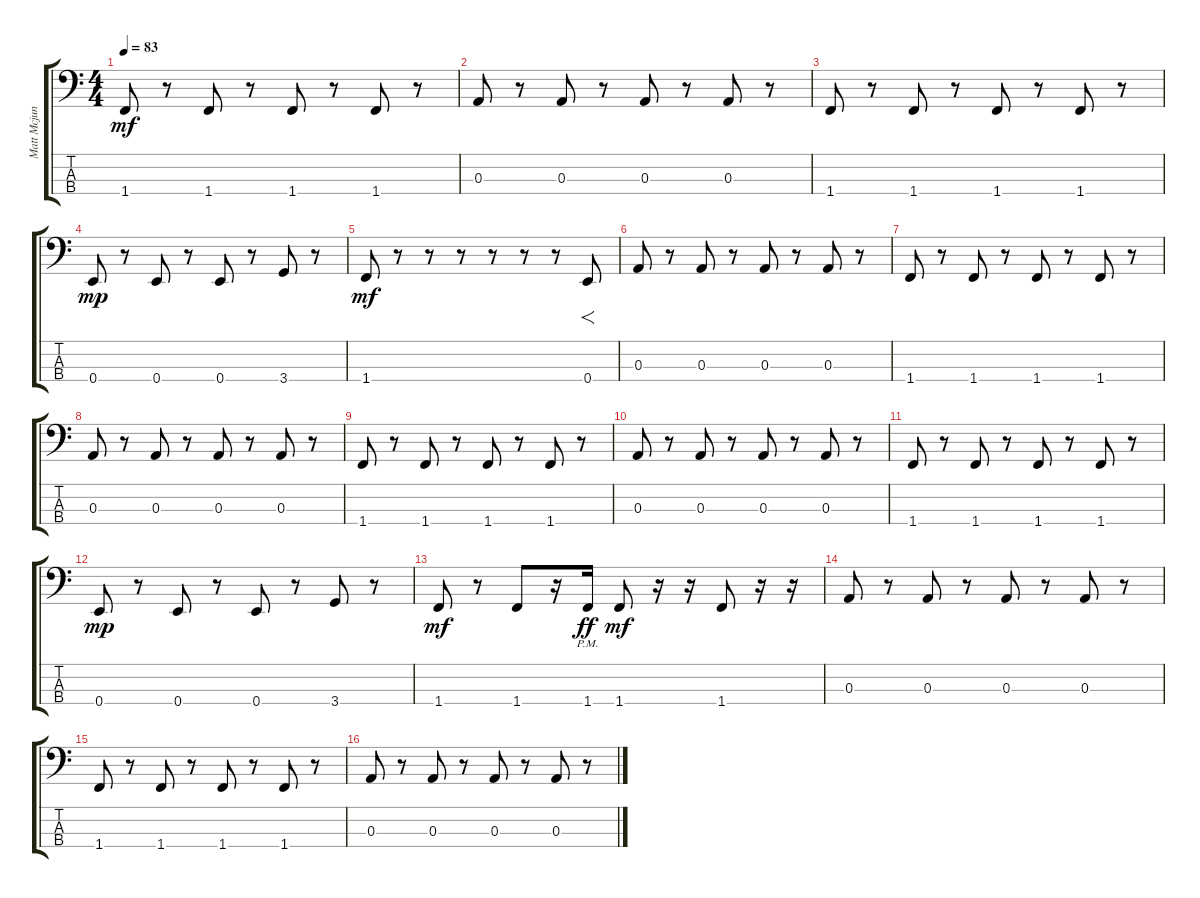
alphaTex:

\track ("Matt Mcjunkins" "Matt Mcjun") {instrument electricbassfinger}
\staff {score tabs}
\tuning (G2 D2 A1 E1) {hide}
\ts (4 4)
\tempo 83
\clef f4
\ks c
1.4.8{dy mf} r.8 1.4.8 r.8 1.4.8 r.8 1.4.8 r.8 |
0.3.8 r.8 0.3.8 r.8 0.3.8 r.8 0.3.8 r.8 |
1.4.8 r.8 1.4.8 r.8 1.4.8 r.8 1.4.8 r.8 |
0.4.8{dy mp} r.8 0.4.8 r.8 0.4.8 r.8 3.4.8 r.8 |
1.4.8{dy mf} r.8 r.8 r.8 r.8 r.8 r.8 0.4.8{f} |
0.3.8 r.8 0.3.8 r.8 0.3.8 r.8 0.3.8 r.8 |
1.4.8 r.8 1.4.8 r.8 1.4.8 r.8 1.4.8 r.8 |
0.3.8 r.8 0.3.8 r.8 0.3.8 r.8 0.3.8 r.8 |
1.4.8 r.8 1.4.8 r.8 1.4.8 r.8 1.4.8 r.8 |
0.3.8 r.8 0.3.8 r.8 0.3.8 r.8 0.3.8 r.8 |
1.4.8 r.8 1.4.8 r.8 1.4.8 r.8 1.4.8 r.8 |
0.4.8{dy mp} r.8 0.4.8 r.8 0.4.8 r.8 3.4.8 r.8 |
1.4.8{dy mf} r.8 1.4.8 r.16 1.4{pm}.16{dy ff} 1.4.8{dy mf} r.16 r.16 1.4.8 r.16 r.16 |
0.3.8 r.8 0.3.8 r.8 0.3.8 r.8 0.3.8 r.8 |
1.4.8 r.8 1.4.8 r.8 1.4.8 r.8 1.4.8 r.8 |
0.3.8 r.8 0.3.8 r.8 0.3.8 r.8 0.3.8 r.8
